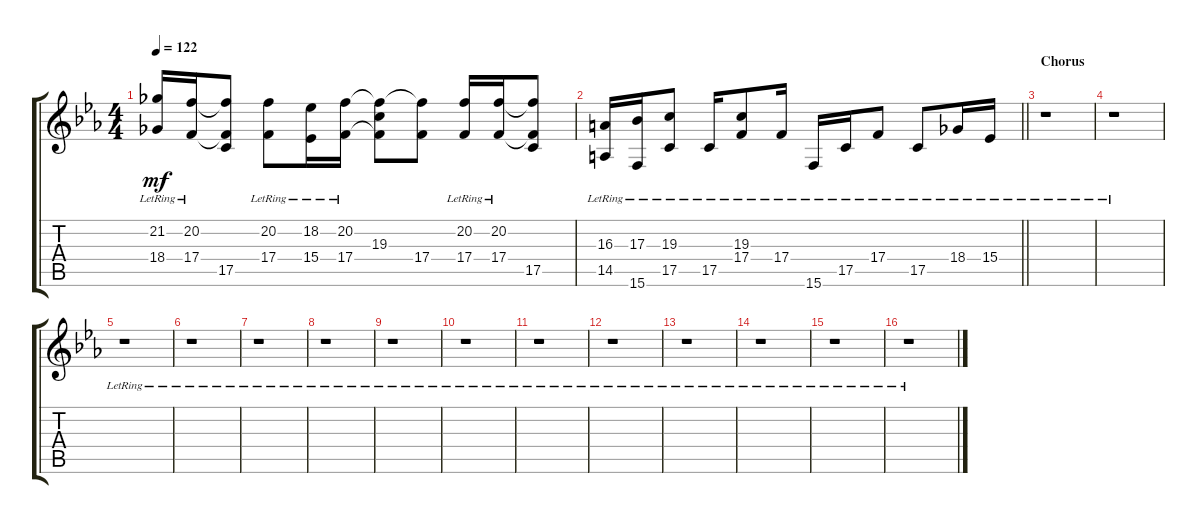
\track "" {instrument violin}
\staff {score tabs}
\tuning (D4 A3 F3 C3 G2 D2) {hide}
\ts (4 4)
\tempo 122
\clef g2
\ks eb
(21.2{lr} 18.4{lr}).16{dy mf} (20.2{lr} 17.4{lr}).16 (20.2{t} 17.4{t} 17.5).8 (20.2{lr} 17.4).8 (18.2{lr} 15.4{lr}).16 (20.2{lr} 17.4{lr}).16 (20.2{t} 19.3 17.4{t}).8 (20.2{t} 17.4).8 (20.2{lr} 17.4{lr}).16 (20.2{lr} 17.4{lr}).16 (20.2{t} 17.4{t} 17.5).8 |
\barLineRight lightlight
(16.3{lr} 14.5).16 (17.3{lr} 15.6).16 (19.3{lr} 17.5).8 17.5{lr}.16 (19.3{lr} 17.4).8 17.4{lr}.16 15.6{lr}.16 17.5{lr}.16 17.4{lr}.8 17.5{lr}.8 18.4{lr}.16 15.4{lr}.16 |
\section ("" "Chorus")
r.1 |
r.1 |
r.1 |
r.1 |
r.1 |
r.1 |
r.1 |
r.1 |
r.1 |
r.1 |
r.1 |
r.1 |
r.1 |
r.1
